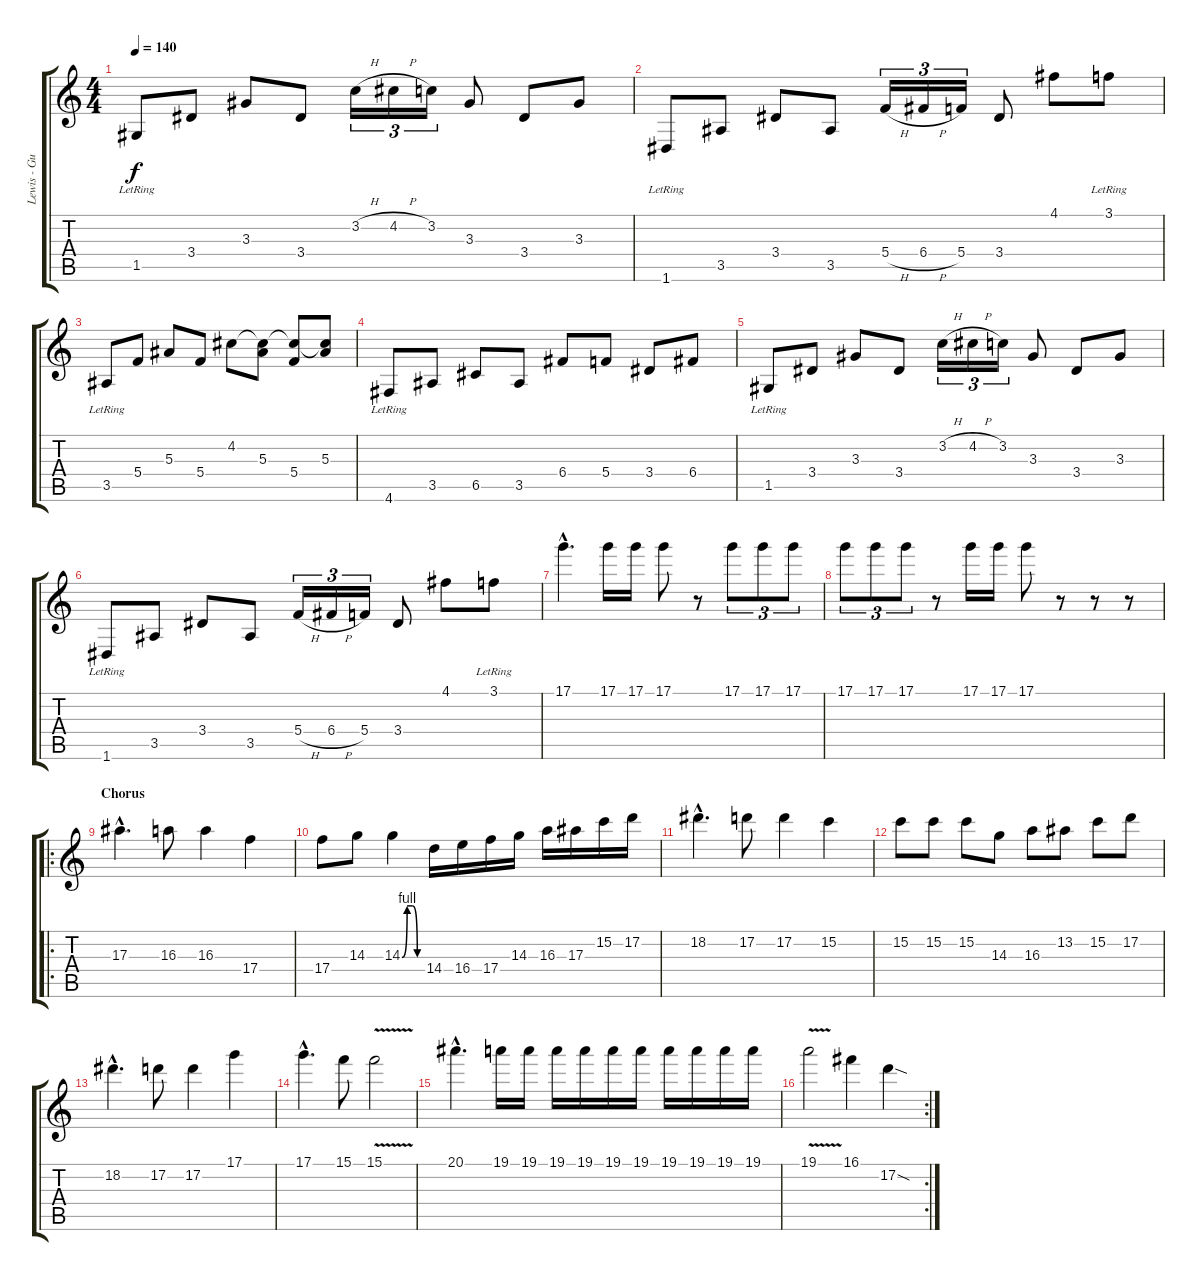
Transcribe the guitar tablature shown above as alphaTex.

\track ("Lewis - Guitar" "Lewis - Gu") {instrument distortionguitar}
\staff {score tabs}
\tuning (D4 A3 F3 C3 G2 D2) {hide}
\ts (4 4)
\tempo 140
\clef g2
\ks c
1.5{lr}.8{dy f} 3.4.8 3.3.8 3.4.8 3.2{h}.16{tu (3 2)} 4.2{h}.16{tu (3 2)} 3.2.16{tu (3 2)} 3.3.8 3.4.8 3.3.8 |
1.6{lr}.8 3.5.8 3.4.8 3.5.8 5.4{h}.16{tu (3 2)} 6.4{h}.16{tu (3 2)} 5.4.16{tu (3 2)} 3.4.8 4.1.8 3.1{lr}.8 |
3.5{lr}.8{instrument acousticguitarsteel} 5.4.8 5.3.8 5.4.8 4.2.8 (4.2{t} 5.3).8 (4.2{t} 5.4).8 (4.2{t} 5.3).8 |
4.6{lr}.8 3.5.8 6.5.8 3.5.8 6.4.8 5.4.8 3.4.8 6.4.8 |
1.5{lr}.8 3.4.8 3.3.8 3.4.8 3.2{h}.16{tu (3 2)} 4.2{h}.16{tu (3 2)} 3.2.16{tu (3 2)} 3.3.8 3.4.8 3.3.8 |
1.6{lr}.8 3.5.8 3.4.8 3.5.8 5.4{h}.16{tu (3 2)} 6.4{h}.16{tu (3 2)} 5.4.16{tu (3 2)} 3.4.8 4.1.8 3.1{lr}.8 |
17.1{hac}.4{d instrument distortionguitar} 17.1.16 17.1.16 17.1.8 r.8 17.1.8{tu (3 2)} 17.1.8{tu (3 2)} 17.1.8{tu (3 2)} |
17.1.8{tu (3 2)} 17.1.8{tu (3 2)} 17.1.8{tu (3 2)} r.8 17.1.16 17.1.16 17.1.8 r.8 r.8 r.8 |
\ro
\section ("" "Chorus")
17.3{hac}.4{d} 16.3.8 16.3.4 17.4.4 |
17.4.8 14.3.8 14.3{be (custom 0 0 15 4 30 4 45 0 60 0)}.4 14.4.16 16.4.16 17.4.16 14.3.16 16.3.16 17.3.16 15.2.16 17.2.16 |
18.2{hac}.4{d} 17.2.8 17.2.4 15.2.4 |
15.2.8 15.2.8 15.2.8 14.3.8 16.3.8 13.2.8 15.2.8 17.2.8 |
18.2{hac}.4{d} 17.2.8 17.2.4 17.1.4 |
17.1{hac}.4{d} 15.1.8 15.1{v}.2 |
20.1{hac}.4{d} 19.1.16 19.1.16 19.1.16 19.1.16 19.1.16 19.1.16 19.1.16 19.1.16 19.1.16 19.1.16 |
\rc 2
19.1{v}.2 16.1.4 17.2{sod}.4
